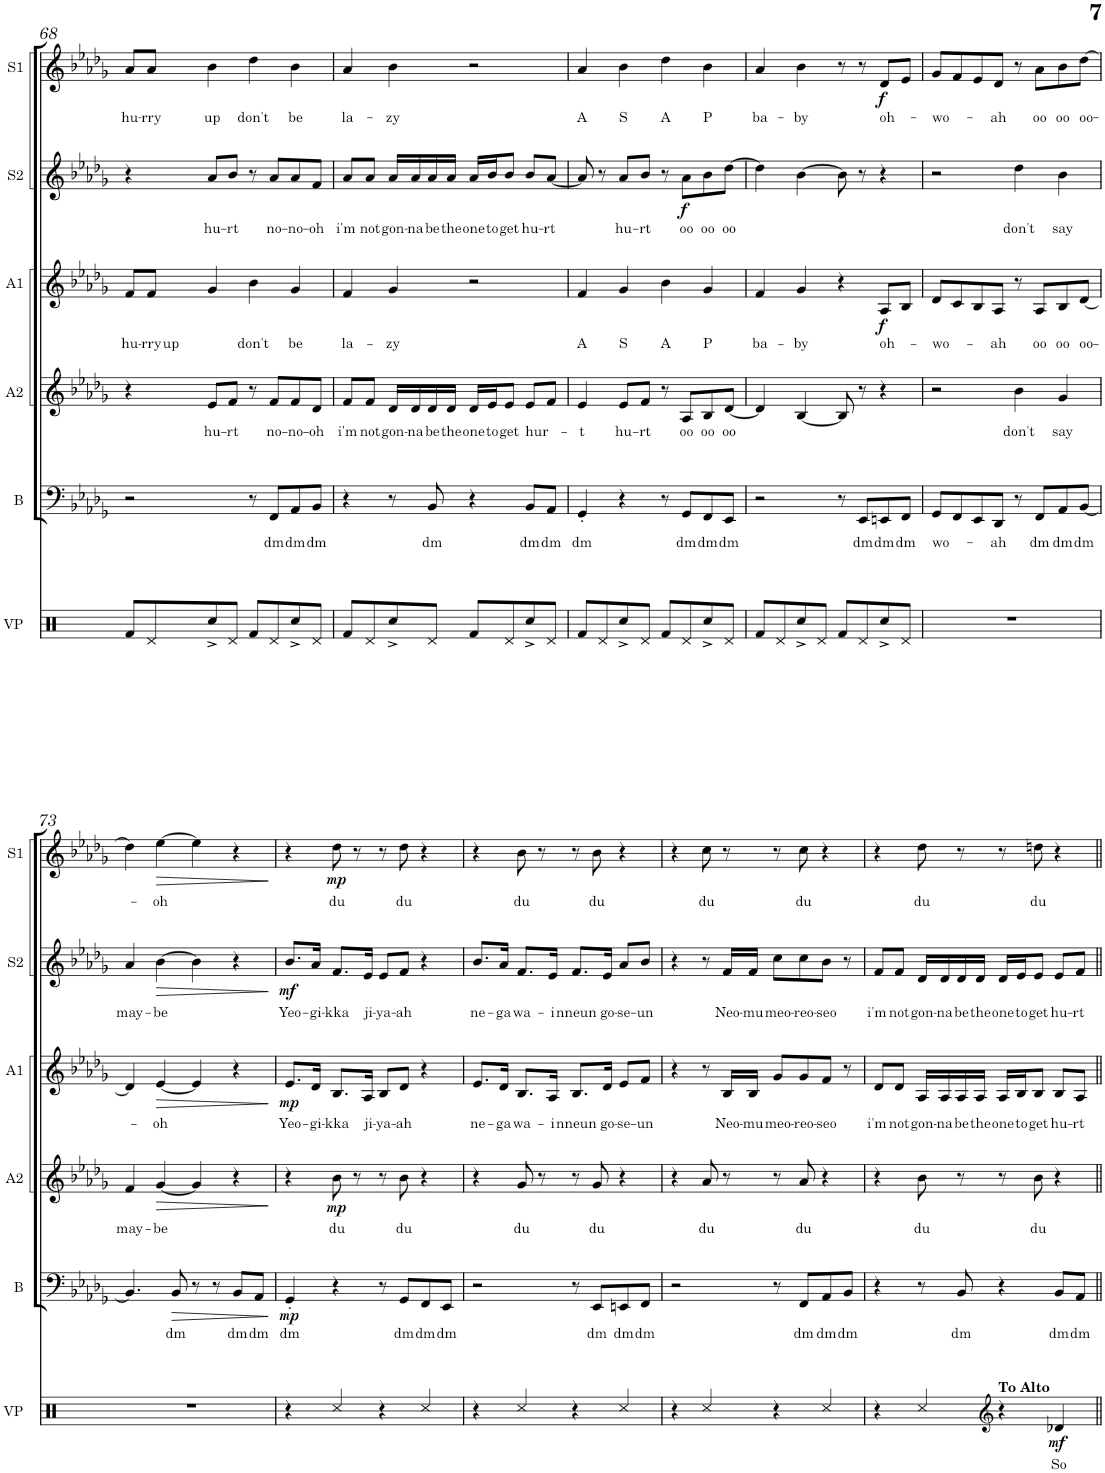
**kern	**text	**dynam	**kern	**text	**dynam	**kern	**text	**dynam	**kern	**text	**dynam	**kern	**text	**dynam	**kern	**text	**dynam
*part6	*part6	*part6	*part5	*part5	*part5	*part4	*part4	*part4	*part3	*part3	*part3	*part2	*part2	*part2	*part1	*part1	*part1
*staff6	*staff6	*staff6	*staff5	*staff5	*staff5	*staff4	*staff4	*staff4	*staff3	*staff3	*staff3	*staff2	*staff2	*staff2	*staff1	*staff1	*staff1
*I"Vocal Percussion	*	*	*I"Bass	*	*	*I"Alto 2	*	*	*I"Alto 1	*	*	*I"Soprano 2	*	*	*I"Soprano 1	*	*
*I'VP	*	*	*I'B	*	*	*I'A2	*	*	*I'A1	*	*	*I'S2	*	*	*I'S1	*	*
!!LO:PB:g=z
*clefX	*	*	*clefF4	*	*	*clefG2	*	*	*clefG2	*	*	*clefG2	*	*	*clefG2	*	*
*k[]	*	*	*k[b-e-a-d-g-]	*	*	*k[b-e-a-d-g-]	*	*	*k[b-e-a-d-g-]	*	*	*k[b-e-a-d-g-]	*	*	*k[b-e-a-d-g-]	*	*
*M4/4	*	*	*M4/4	*	*	*M4/4	*	*	*M4/4	*	*	*M4/4	*	*	*M4/4	*	*
=68	=68	=68	=68	=68	=68	=68	=68	=68	=68	=68	=68	=68	=68	=68	=68	=68	=68
!	!	!	!	!	!	!	!	!	!	!LO:LY:b	!	!	!	!	!	!LO:LY:b	!
8Rf/L	.	.	2r	.	.	4r	.	.	8f/L	hu-	.	4r	.	.	8a-/L	hu-	.
!	!	!	!	!	!	!	!	!	!	!LO:LY:b	!	!	!	!	!	!LO:LY:b	!
8Rd/	.	.	.	.	.	.	.	.	8f/J	-rry	.	.	.	.	8a-/J	-rry	.
!	!	!	!	!	!	!	!LO:LY:b	!	!	!LO:LY:b	!	!	!LO:LY:b	!	!	!LO:LY:b	!
8Rcc^/	.	.	.	.	.	8e-/L	hu-	.	4g-/	up	.	8a-/L	hu-	.	4b-\	up	.
!	!	!	!	!	!	!	!LO:LY:b	!	!	!	!	!	!LO:LY:b	!	!	!	!
8Rd/J	.	.	.	.	.	8f/J	-rt	.	.	.	.	8b-/J	-rt	.	.	.	.
!	!	!	!	!	!	!	!	!	!	!LO:LY:b	!	!	!	!	!	!LO:LY:b	!
8Rf/L	.	.	8r	.	.	8r	.	.	4b-\	don't	.	8r	.	.	4dd-\	don't	.
!	!	!	!	!LO:LY:b	!	!	!LO:LY:b	!	!	!	!	!	!LO:LY:b	!	!	!	!
8Rd/	.	.	8FF/L	dm	.	8f/L	no-	.	.	.	.	8a-/L	no-	.	.	.	.
!	!	!	!	!LO:LY:b	!	!	!LO:LY:b	!	!	!LO:LY:b	!	!	!LO:LY:b	!	!	!LO:LY:b	!
8Rcc^/	.	.	8AA-/	dm	.	8f/	-no-	.	4g-/	be	.	8a-/	-no-	.	4b-\	be	.
!	!	!	!	!LO:LY:b	!	!	!LO:LY:b	!	!	!	!	!	!LO:LY:b	!	!	!	!
8Rd/J	.	.	8BB-/J	dm	.	8d-/J	-oh	.	.	.	.	8f/J	-oh	.	.	.	.
=69	=69	=69	=69	=69	=69	=69	=69	=69	=69	=69	=69	=69	=69	=69	=69	=69	=69
!	!	!	!	!	!	!	!LO:LY:b	!	!	!LO:LY:b	!	!	!LO:LY:b	!	!	!LO:LY:b	!
8Rf/L	.	.	4r	.	.	8f/L	i'm	.	4f/	la-	.	8a-/L	i'm	.	4a-/	la-	.
!	!	!	!	!	!	!	!LO:LY:b	!	!	!	!	!	!LO:LY:b	!	!	!	!
8Rd/	.	.	.	.	.	8f/J	not	.	.	.	.	8a-/J	not	.	.	.	.
!	!	!	!	!	!	!	!LO:LY:b	!	!	!LO:LY:b	!	!	!LO:LY:b	!	!	!LO:LY:b	!
8Rcc^/	.	.	8r	.	.	16d-/LL	gon-	.	4g-/	-zy	.	16a-/LL	gon-	.	4b-\	-zy	.
!	!	!	!	!	!	!	!LO:LY:b	!	!	!	!	!	!LO:LY:b	!	!	!	!
.	.	.	.	.	.	16d-/	-na	.	.	.	.	16a-/	-na	.	.	.	.
!	!	!	!	!LO:LY:b	!	!	!LO:LY:b	!	!	!	!	!	!LO:LY:b	!	!	!	!
8Rd/J	.	.	8BB-/	dm	.	16d-/	be	.	.	.	.	16a-/	be	.	.	.	.
!	!	!	!	!	!	!	!LO:LY:b	!	!	!	!	!	!LO:LY:b	!	!	!	!
.	.	.	.	.	.	16d-/JJ	the	.	.	.	.	16a-/JJ	the	.	.	.	.
!	!	!	!	!	!	!	!LO:LY:b	!	!	!	!	!	!LO:LY:b	!	!	!	!
8Rf/L	.	.	4r	.	.	16d-/LL	one	.	2r	.	.	16a-/LL	one	.	2r	.	.
!	!	!	!	!	!	!	!LO:LY:b	!	!	!	!	!	!LO:LY:b	!	!	!	!
.	.	.	.	.	.	16e-/J	to	.	.	.	.	16b-/J	to	.	.	.	.
!	!	!	!	!	!	!	!LO:LY:b	!	!	!	!	!	!LO:LY:b	!	!	!	!
8Rd/	.	.	.	.	.	8e-/J	get	.	.	.	.	8b-/J	get	.	.	.	.
!	!	!	!	!LO:LY:b	!	!	!LO:LY:b	!	!	!	!	!	!LO:LY:b	!	!	!	!
8Rcc^/	.	.	8BB-/L	dm	.	8e-/L	hur-	.	.	.	.	8b-/L	hu-	.	.	.	.
!	!	!	!	!LO:LY:b	!	!	!	!	!	!	!	!	!LO:LY:b	!	!	!	!
8Rd/J	.	.	8AA-/J	dm	.	8f/J	.	.	.	.	.	[8a-/J	-rt	.	.	.	.
=70	=70	=70	=70	=70	=70	=70	=70	=70	=70	=70	=70	=70	=70	=70	=70	=70	=70
!	!	!	!	!LO:LY:b	!	!	!LO:LY:b	!	!	!LO:LY:b	!	!	!	!	!	!LO:LY:b	!
8Rf/L	.	.	4GG-'/	dm	.	4e-/	-t	.	4f/	A	.	8a-/]	.	.	4a-/	A	.
8Rd/	.	.	.	.	.	.	.	.	.	.	.	8r	.	.	.	.	.
!	!	!	!	!	!	!	!LO:LY:b	!	!	!LO:LY:b	!	!	!LO:LY:b	!	!	!LO:LY:b	!
8Rcc^/	.	.	4r	.	.	8e-/L	hu-	.	4g-/	S	.	8a-/L	hu-	.	4b-\	S	.
!	!	!	!	!	!	!	!LO:LY:b	!	!	!	!	!	!LO:LY:b	!	!	!	!
8Rd/J	.	.	.	.	.	8f/J	-rt	.	.	.	.	8b-/J	-rt	.	.	.	.
!	!	!	!	!	!	!	!	!	!	!LO:LY:b	!	!	!	!	!	!LO:LY:b	!
8Rf/L	.	.	8r	.	.	8r	.	.	4b-\	A	.	8r	.	.	4dd-\	A	.
!	!	!	!	!LO:LY:b	!	!	!LO:LY:b	!	!	!	!	!	!LO:LY:b	!LO:DY:b	!	!	!
8Rd/	.	.	8GG-/L	dm	.	8A-/L	oo	.	.	.	.	8a-\L	oo	f	.	.	.
!	!	!	!	!LO:LY:b	!	!	!LO:LY:b	!	!	!LO:LY:b	!	!	!LO:LY:b	!	!	!LO:LY:b	!
8Rcc^/	.	.	8FF/	dm	.	8B-/	oo	.	4g-/	P	.	8b-\	oo	.	4b-\	P	.
!	!	!	!	!LO:LY:b	!	!	!LO:LY:b	!	!	!	!	!	!LO:LY:b	!	!	!	!
8Rd/J	.	.	8EE-/J	dm	.	[8d-/J	oo	.	.	.	.	[8dd-\J	oo	.	.	.	.
=71	=71	=71	=71	=71	=71	=71	=71	=71	=71	=71	=71	=71	=71	=71	=71	=71	=71
!	!	!	!	!	!	!	!	!	!	!LO:LY:b	!	!	!	!	!	!LO:LY:b	!
8Rf/L	.	.	2r	.	.	4d-/]	.	.	4f/	ba-	.	4dd-\]	.	.	4a-/	ba-	.
8Rd/	.	.	.	.	.	.	.	.	.	.	.	.	.	.	.	.	.
!	!	!	!	!	!	!	!	!	!	!LO:LY:b	!	!	!	!	!	!LO:LY:b	!
8Rcc^/	.	.	.	.	.	[4B-/	.	.	4g-/	-by	.	[4b-\	.	.	4b-\	-by	.
8Rd/J	.	.	.	.	.	.	.	.	.	.	.	.	.	.	.	.	.
8Rf/L	.	.	8r	.	.	8B-/]	.	.	4r	.	.	8b-\]	.	.	8r	.	.
!	!	!	!	!LO:LY:b	!	!	!	!	!	!	!	!	!	!	!	!	!
8Rd/	.	.	8EE-/L	dm	.	8r	.	.	.	.	.	8r	.	.	8r	.	.
!	!	!	!	!LO:LY:b	!	!	!	!	!	!LO:LY:b	!LO:DY:b	!	!	!	!	!LO:LY:b	!LO:DY:b
8Rcc^/	.	.	8EEn/	dm	.	4r	.	.	8A-/L	oh-	f	4r	.	.	8d-/L	oh-	f
!	!	!	!	!LO:LY:b	!	!	!	!	!	!	!	!	!	!	!	!	!
8Rd/J	.	.	8FF/J	dm	.	.	.	.	8B-/J	.	.	.	.	.	8e-/J	.	.
=72	=72	=72	=72	=72	=72	=72	=72	=72	=72	=72	=72	=72	=72	=72	=72	=72	=72
!	!	!	!	!LO:LY:b	!	!	!	!	!	!LO:LY:b	!	!	!	!	!	!LO:LY:b	!
1r	.	.	8GG-/L	-wo-	.	2r	.	.	8d-/L	-wo-	.	2r	.	.	8g-/L	-wo-	.
.	.	.	8FF/	.	.	.	.	.	8c/	.	.	.	.	.	8f/	.	.
.	.	.	8EE-/	.	.	.	.	.	8B-/	.	.	.	.	.	8e-/	.	.
!	!	!	!	!LO:LY:b	!	!	!	!	!	!LO:LY:b	!	!	!	!	!	!LO:LY:b	!
.	.	.	8DD-/J	-ah	.	.	.	.	8A-/J	-ah	.	.	.	.	8d-/J	-ah	.
!	!	!	!	!	!	!	!LO:LY:b	!	!	!	!	!	!LO:LY:b	!	!	!	!
.	.	.	8r	.	.	4b-\	don't	.	8r	.	.	4dd-\	don't	.	8r	.	.
!	!	!	!	!LO:LY:b	!	!	!	!	!	!LO:LY:b	!	!	!	!	!	!LO:LY:b	!
.	.	.	8FF/L	dm	.	.	.	.	8A-/L	oo	.	.	.	.	8a-\L	oo	.
!	!	!	!	!LO:LY:b	!	!	!LO:LY:b	!	!	!LO:LY:b	!	!	!LO:LY:b	!	!	!LO:LY:b	!
.	.	.	8AA-/	dm	.	4g-/	say	.	8B-/	oo	.	4b-\	say	.	8b-\	oo	.
!	!	!	!	!LO:LY:b	!	!	!	!	!	!LO:LY:b	!	!	!	!	!	!LO:LY:b	!
.	.	.	[8BB-/J	dm	.	.	.	.	[8d-/J	oo-	.	.	.	.	[8dd-\J	oo-	.
!!LO:LB:g=z
=73	=73	=73	=73	=73	=73	=73	=73	=73	=73	=73	=73	=73	=73	=73	=73	=73	=73
!	!	!	!	!	!	!	!LO:LY:b	!	!	!	!	!	!LO:LY:b	!	!	!	!
1r	.	.	4.BB-/]	.	.	4f/	may-	.	4d-/]	.	.	4a-/	may-	.	4dd-\]	.	.
!	!	!	!	!	!	!	!LO:LY:b	!LO:HP:b	!	!LO:LY:b	!LO:HP:b	!	!LO:LY:b	!LO:HP:b	!	!LO:LY:b	!LO:HP:b
.	.	.	.	.	.	[4g-/	-be	>	[4e-/	-oh	>	[4b-\	-be	>	[4ee-\	-oh	>
!	!	!	!	!LO:LY:b	!LO:HP:b	!	!	!	!	!	!	!	!	!	!	!	!
.	.	.	8BB-/	dm	>	.	.	.	.	.	.	.	.	.	.	.	.
.	.	.	8r	.	.	4g-/]	.	.	4e-/]	.	.	4b-\]	.	.	4ee-\]	.	.
.	.	.	8r	.	.	.	.	.	.	.	.	.	.	.	.	.	.
!	!	!	!	!LO:LY:b	!	!	!	!	!	!	!	!	!	!	!	!	!
.	.	.	8BB-/L	dm	.	4r	.	.	4r	.	.	4r	.	.	4r	.	.
!	!	!	!	!LO:LY:b	!	!	!	!	!	!	!	!	!	!	!	!	!
.	.	.	8AA-/J	dm	.	.	.	.	.	.	.	.	.	.	.	.	.
.	.	.	.	.	]	.	.	]	.	.	]	.	.	]	.	.	]
=74	=74	=74	=74	=74	=74	=74	=74	=74	=74	=74	=74	=74	=74	=74	=74	=74	=74
!	!	!	!	!LO:LY:b	!LO:DY:b	!	!	!	!	!LO:LY:b	!LO:DY:b	!	!LO:LY:b	!LO:DY:b	!	!	!
4r	.	.	4GG-'/	dm	mp	4r	.	.	8.e-/L	Yeo-	mp	8.b-/L	Yeo-	mf	4r	.	.
!	!	!	!	!	!	!	!	!	!	!LO:LY:b	!	!	!LO:LY:b	!	!	!	!
.	.	.	.	.	.	.	.	.	16d-/Jk	-gi-	.	16a-/Jk	-gi-	.	.	.	.
!	!	!	!	!	!	!	!LO:LY:b	!LO:DY:b	!	!LO:LY:b	!	!	!LO:LY:b	!	!	!LO:LY:b	!LO:DY:b
4Rcc/	.	.	4r	.	.	8b-\	du	mp	8.B-/L	-kka	.	8.f/L	-kka	.	8dd-\	du	mp
.	.	.	.	.	.	8r	.	.	.	.	.	.	.	.	8r	.	.
!	!	!	!	!	!	!	!	!	!	!LO:LY:b	!	!	!LO:LY:b	!	!	!	!
.	.	.	.	.	.	.	.	.	16A-/Jk	ji-	.	16e-/Jk	ji-	.	.	.	.
!	!	!	!	!	!	!	!	!	!	!LO:LY:b	!	!	!LO:LY:b	!	!	!	!
4r	.	.	8r	.	.	8r	.	.	8B-/L	-ya-	.	8e-/L	-ya-	.	8r	.	.
!	!	!	!	!LO:LY:b	!	!	!LO:LY:b	!	!	!LO:LY:b	!	!	!LO:LY:b	!	!	!LO:LY:b	!
.	.	.	8GG-/L	dm	.	8b-\	du	.	8d-/J	-ah	.	8f/J	-ah	.	8dd-\	du	.
!	!	!	!	!LO:LY:b	!	!	!	!	!	!	!	!	!	!	!	!	!
4Rcc/	.	.	8FF/	dm	.	4r	.	.	4r	.	.	4r	.	.	4r	.	.
!	!	!	!	!LO:LY:b	!	!	!	!	!	!	!	!	!	!	!	!	!
.	.	.	8EE-/J	dm	.	.	.	.	.	.	.	.	.	.	.	.	.
=75	=75	=75	=75	=75	=75	=75	=75	=75	=75	=75	=75	=75	=75	=75	=75	=75	=75
!	!	!	!	!	!	!	!	!	!	!LO:LY:b	!	!	!LO:LY:b	!	!	!	!
4r	.	.	2r	.	.	4r	.	.	8.e-/L	ne-	.	8.b-/L	ne-	.	4r	.	.
!	!	!	!	!	!	!	!	!	!	!LO:LY:b	!	!	!LO:LY:b	!	!	!	!
.	.	.	.	.	.	.	.	.	16d-/Jk	-ga	.	16a-/Jk	-ga	.	.	.	.
!	!	!	!	!	!	!	!LO:LY:b	!	!	!LO:LY:b	!	!	!LO:LY:b	!	!	!LO:LY:b	!
4Rcc/	.	.	.	.	.	8g-/	du	.	8.B-/L	wa-	.	8.f/L	wa-	.	8b-\	du	.
.	.	.	.	.	.	8r	.	.	.	.	.	.	.	.	8r	.	.
!	!	!	!	!	!	!	!	!	!	!LO:LY:b	!	!	!LO:LY:b	!	!	!	!
.	.	.	.	.	.	.	.	.	16A-/Jk	-i	.	16e-/Jk	-i	.	.	.	.
!	!	!	!	!	!	!	!	!	!	!LO:LY:b	!	!	!LO:LY:b	!	!	!	!
4r	.	.	8r	.	.	8r	.	.	8.B-/L	nneun	.	8.f/L	nneun	.	8r	.	.
!	!	!	!	!LO:LY:b	!	!	!LO:LY:b	!	!	!	!	!	!	!	!	!LO:LY:b	!
.	.	.	8EE-/L	dm	.	8g-/	du	.	.	.	.	.	.	.	8b-\	du	.
!	!	!	!	!	!	!	!	!	!	!LO:LY:b	!	!	!LO:LY:b	!	!	!	!
.	.	.	.	.	.	.	.	.	16d-/Jk	go-	.	16e-/Jk	go-	.	.	.	.
!	!	!	!	!LO:LY:b	!	!	!	!	!	!LO:LY:b	!	!	!LO:LY:b	!	!	!	!
4Rcc/	.	.	8EEn/	dm	.	4r	.	.	8e-/L	-se-	.	8a-/L	-se-	.	4r	.	.
!	!	!	!	!LO:LY:b	!	!	!	!	!	!LO:LY:b	!	!	!LO:LY:b	!	!	!	!
.	.	.	8FF/J	dm	.	.	.	.	8f/J	-un	.	8b-/J	-un	.	.	.	.
=76	=76	=76	=76	=76	=76	=76	=76	=76	=76	=76	=76	=76	=76	=76	=76	=76	=76
4r	.	.	2r	.	.	4r	.	.	4r	.	.	4r	.	.	4r	.	.
!	!	!	!	!	!	!	!LO:LY:b	!	!	!	!	!	!	!	!	!LO:LY:b	!
4Rcc/	.	.	.	.	.	8a-/	du	.	8r	.	.	8r	.	.	8cc\	du	.
!	!	!	!	!	!	!	!	!	!	!LO:LY:b	!	!	!LO:LY:b	!	!	!	!
.	.	.	.	.	.	8r	.	.	16B-/LL	Neo-	.	16f/LL	Neo-	.	8r	.	.
!	!	!	!	!	!	!	!	!	!	!LO:LY:b	!	!	!LO:LY:b	!	!	!	!
.	.	.	.	.	.	.	.	.	16B-/JJ	-mu	.	16f/JJ	-mu	.	.	.	.
!	!	!	!	!	!	!	!	!	!	!LO:LY:b	!	!	!LO:LY:b	!	!	!	!
4r	.	.	8r	.	.	8r	.	.	8g-/L	meo-	.	8cc\L	meo-	.	8r	.	.
!	!	!	!	!LO:LY:b	!	!	!LO:LY:b	!	!	!LO:LY:b	!	!	!LO:LY:b	!	!	!LO:LY:b	!
.	.	.	8FF/L	dm	.	8a-/	du	.	8g-/	-reo-	.	8cc\	-reo-	.	8cc\	du	.
!	!	!	!	!LO:LY:b	!	!	!	!	!	!LO:LY:b	!	!	!LO:LY:b	!	!	!	!
4Rcc/	.	.	8AA-/	dm	.	4r	.	.	8f/J	-seo	.	8b-\J	-seo	.	4r	.	.
!	!	!	!	!LO:LY:b	!	!	!	!	!	!	!	!	!	!	!	!	!
.	.	.	8BB-/J	dm	.	.	.	.	8r	.	.	8r	.	.	.	.	.
=77	=77	=77	=77	=77	=77	=77	=77	=77	=77	=77	=77	=77	=77	=77	=77	=77	=77
!	!	!	!	!	!	!	!	!	!	!LO:LY:b	!	!	!LO:LY:b	!	!	!	!
4r	.	.	4r	.	.	4r	.	.	8d-/L	i'm	.	8f/L	i'm	.	4r	.	.
!	!	!	!	!	!	!	!	!	!	!LO:LY:b	!	!	!LO:LY:b	!	!	!	!
.	.	.	.	.	.	.	.	.	8d-/J	not	.	8f/J	not	.	.	.	.
!	!	!	!	!	!	!	!LO:LY:b	!	!	!LO:LY:b	!	!	!LO:LY:b	!	!	!LO:LY:b	!
4Rcc/	.	.	8r	.	.	8b-\	du	.	16A-/LL	gon-	.	16d-/LL	gon-	.	8dd-\	du	.
!	!	!	!	!	!	!	!	!	!	!LO:LY:b	!	!	!LO:LY:b	!	!	!	!
.	.	.	.	.	.	.	.	.	16A-/	-na	.	16d-/	-na	.	.	.	.
!	!	!	!	!LO:LY:b	!	!	!	!	!	!LO:LY:b	!	!	!LO:LY:b	!	!	!	!
.	.	.	8BB-/	dm	.	8r	.	.	16A-/	be	.	16d-/	be	.	8r	.	.
!	!	!	!	!	!	!	!	!	!	!LO:LY:b	!	!	!LO:LY:b	!	!	!	!
.	.	.	.	.	.	.	.	.	16A-/JJ	the	.	16d-/JJ	the	.	.	.	.
*clefG2	*	*	*	*	*	*	*	*	*	*	*	*	*	*	*	*	*
!LO:TX:a:B:t=To Alto	!	!	!	!	!	!	!	!	!	!	!	!	!	!	!	!	!
!	!	!	!	!	!	!	!	!	!	!LO:LY:b	!	!	!LO:LY:b	!	!	!	!
4r	.	.	4r	.	.	8r	.	.	16A-/LL	one	.	16d-/LL	one	.	8r	.	.
!	!	!	!	!	!	!	!	!	!	!LO:LY:b	!	!	!LO:LY:b	!	!	!	!
.	.	.	.	.	.	.	.	.	16B-/J	to	.	16e-/J	to	.	.	.	.
!	!	!	!	!	!	!	!LO:LY:b	!	!	!LO:LY:b	!	!	!LO:LY:b	!	!	!LO:LY:b	!
.	.	.	.	.	.	8b-\	du	.	8B-/J	get	.	8e-/J	get	.	8ddn\	du	.
!	!LO:LY:b	!LO:DY:b	!	!LO:LY:b	!	!	!	!	!	!LO:LY:b	!	!	!LO:LY:b	!	!	!	!
4Rd/	So	mf	8BB-/L	dm	.	4r	.	.	8B-/L	hu-	.	8e-/L	hu-	.	4r	.	.
!	!	!	!	!LO:LY:b	!	!	!	!	!	!LO:LY:b	!	!	!LO:LY:b	!	!	!	!
.	.	.	8AA-/J	dm	.	.	.	.	8A-/J	-rt	.	8f/J	-rt	.	.	.	.
=||	=||	=||	=||	=||	=||	=||	=||	=||	=||	=||	=||	=||	=||	=||	=||	=||	=||
*-	*-	*-	*-	*-	*-	*-	*-	*-	*-	*-	*-	*-	*-	*-	*-	*-	*-
